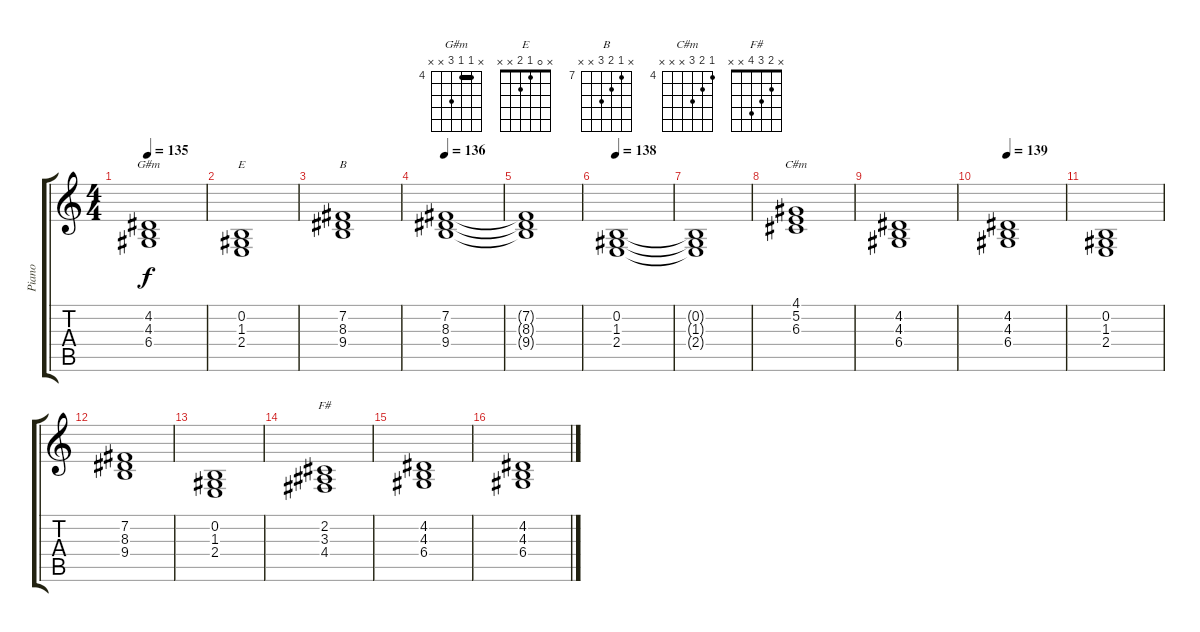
\track ("Piano" "Piano") {instrument honkytonkpiano}
\staff {score tabs}
\tuning (E4 B3 G3 D3 A2 E2) {hide}
\chord ("G#m" x 4 4 6 x x) {firstfret 4 barre 4}
\chord ("E" x 0 1 2 x x)
\chord ("B" x 7 8 9 x x) {firstfret 7}
\chord ("C#m" 4 5 6 x x x) {firstfret 4}
\chord ("F#" x 2 3 4 x x)
\ts (4 4)
\tempo 135
\clef g2
\ks c
(4.2 4.3 6.4).1{ch "G#m" dy f} |
(0.2 1.3 2.4).1{ch "E"} |
(7.2 8.3 9.4).1{ch "B"} |
\tempo 136
(7.2 8.3 9.4).1 |
(7.2{t} 8.3{t} 9.4{t}).1 |
\tempo 138
(0.2 1.3 2.4).1 |
(0.2{t} 1.3{t} 2.4{t}).1 |
(4.1 5.2 6.3).1{ch "C#m"} |
(4.2 4.3 6.4).1 |
\tempo 139
(4.2 4.3 6.4).1 |
(0.2 1.3 2.4).1 |
(7.2 8.3 9.4).1 |
(0.2 1.3 2.4).1 |
(2.2 3.3 4.4).1{ch "F#"} |
(4.2 4.3 6.4).1 |
(4.2 4.3 6.4).1
